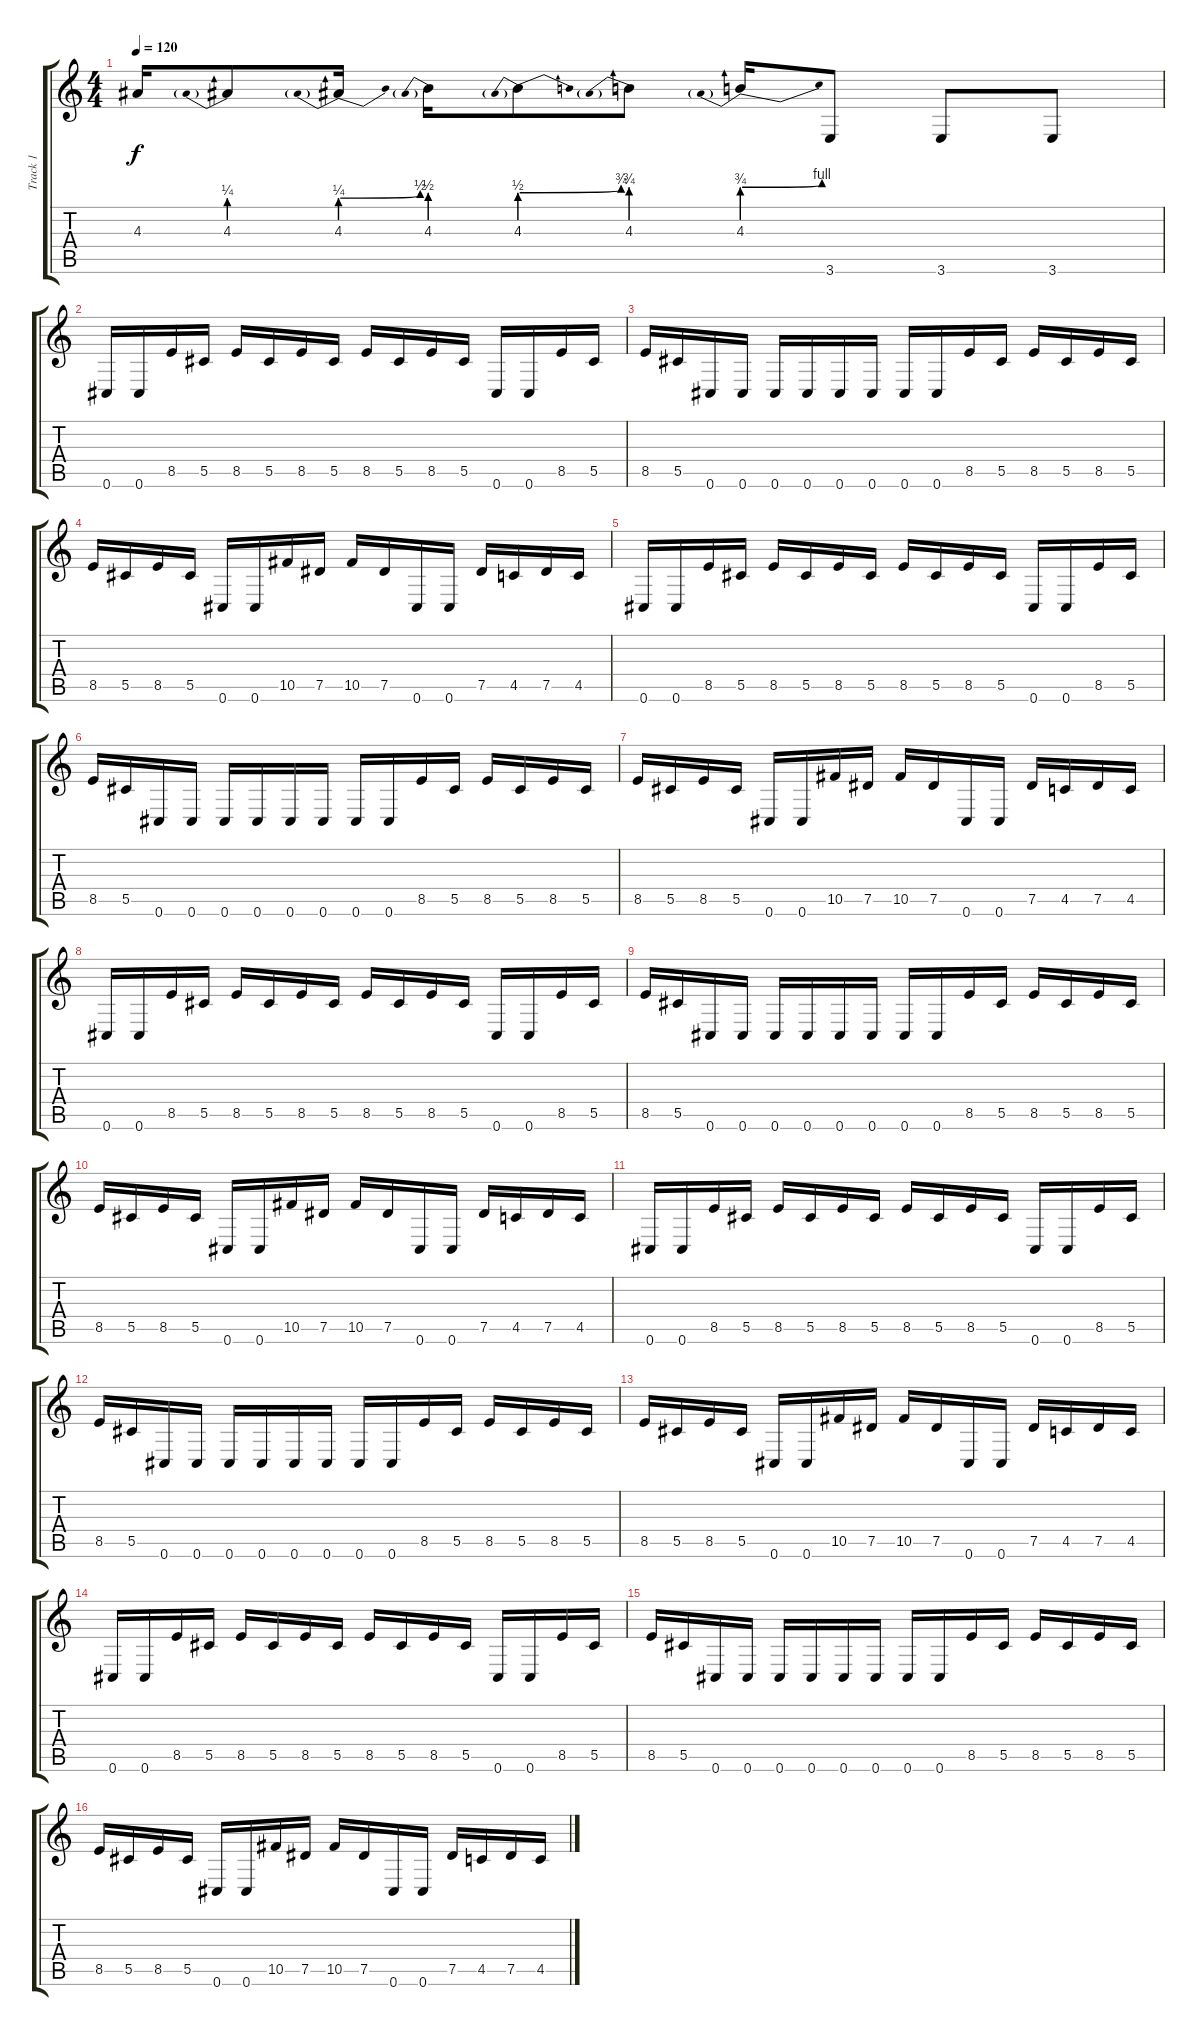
\track ("Track 1" "Track 1") {instrument distortionguitar}
\staff {score tabs}
\tuning (Eb4 Bb3 Gb3 Db3 Ab2 Db2) {hide}
\ts (4 4)
\tempo 120
\clef g2
\ks c
4.3{t}.16{dy f} 4.3{be (prebend 0 1 60 1)}.8 4.3{be (prebendbend 0 1 60 2)}.16 4.3{be (prebend 0 2 60 2)}.16 4.3{be (prebendbend 0 2 60 3)}.8 4.3{be (prebend 0 3 60 3)}.8 4.3{be (prebendbend 0 3 60 4)}.16 3.6.8 3.6.8 3.6.8 |
0.6.16 0.6.16 8.5.16 5.5.16 8.5.16 5.5.16 8.5.16 5.5.16 8.5.16 5.5.16 8.5.16 5.5.16 0.6.16 0.6.16 8.5.16 5.5.16 |
8.5.16 5.5.16 0.6.16 0.6.16 0.6.16 0.6.16 0.6.16 0.6.16 0.6.16 0.6.16 8.5.16 5.5.16 8.5.16 5.5.16 8.5.16 5.5.16 |
8.5.16 5.5.16 8.5.16 5.5.16 0.6.16 0.6.16 10.5.16 7.5.16 10.5.16 7.5.16 0.6.16 0.6.16 7.5.16 4.5.16 7.5.16 4.5.16 |
0.6.16 0.6.16 8.5.16 5.5.16 8.5.16 5.5.16 8.5.16 5.5.16 8.5.16 5.5.16 8.5.16 5.5.16 0.6.16 0.6.16 8.5.16 5.5.16 |
8.5.16 5.5.16 0.6.16 0.6.16 0.6.16 0.6.16 0.6.16 0.6.16 0.6.16 0.6.16 8.5.16 5.5.16 8.5.16 5.5.16 8.5.16 5.5.16 |
8.5.16 5.5.16 8.5.16 5.5.16 0.6.16 0.6.16 10.5.16 7.5.16 10.5.16 7.5.16 0.6.16 0.6.16 7.5.16 4.5.16 7.5.16 4.5.16 |
0.6.16 0.6.16 8.5.16 5.5.16 8.5.16 5.5.16 8.5.16 5.5.16 8.5.16 5.5.16 8.5.16 5.5.16 0.6.16 0.6.16 8.5.16 5.5.16 |
8.5.16 5.5.16 0.6.16 0.6.16 0.6.16 0.6.16 0.6.16 0.6.16 0.6.16 0.6.16 8.5.16 5.5.16 8.5.16 5.5.16 8.5.16 5.5.16 |
8.5.16 5.5.16 8.5.16 5.5.16 0.6.16 0.6.16 10.5.16 7.5.16 10.5.16 7.5.16 0.6.16 0.6.16 7.5.16 4.5.16 7.5.16 4.5.16 |
0.6.16 0.6.16 8.5.16 5.5.16 8.5.16 5.5.16 8.5.16 5.5.16 8.5.16 5.5.16 8.5.16 5.5.16 0.6.16 0.6.16 8.5.16 5.5.16 |
8.5.16 5.5.16 0.6.16 0.6.16 0.6.16 0.6.16 0.6.16 0.6.16 0.6.16 0.6.16 8.5.16 5.5.16 8.5.16 5.5.16 8.5.16 5.5.16 |
8.5.16 5.5.16 8.5.16 5.5.16 0.6.16 0.6.16 10.5.16 7.5.16 10.5.16 7.5.16 0.6.16 0.6.16 7.5.16 4.5.16 7.5.16 4.5.16 |
0.6.16 0.6.16 8.5.16 5.5.16 8.5.16 5.5.16 8.5.16 5.5.16 8.5.16 5.5.16 8.5.16 5.5.16 0.6.16 0.6.16 8.5.16 5.5.16 |
8.5.16 5.5.16 0.6.16 0.6.16 0.6.16 0.6.16 0.6.16 0.6.16 0.6.16 0.6.16 8.5.16 5.5.16 8.5.16 5.5.16 8.5.16 5.5.16 |
8.5.16 5.5.16 8.5.16 5.5.16 0.6.16 0.6.16 10.5.16 7.5.16 10.5.16 7.5.16 0.6.16 0.6.16 7.5.16 4.5.16 7.5.16 4.5.16
